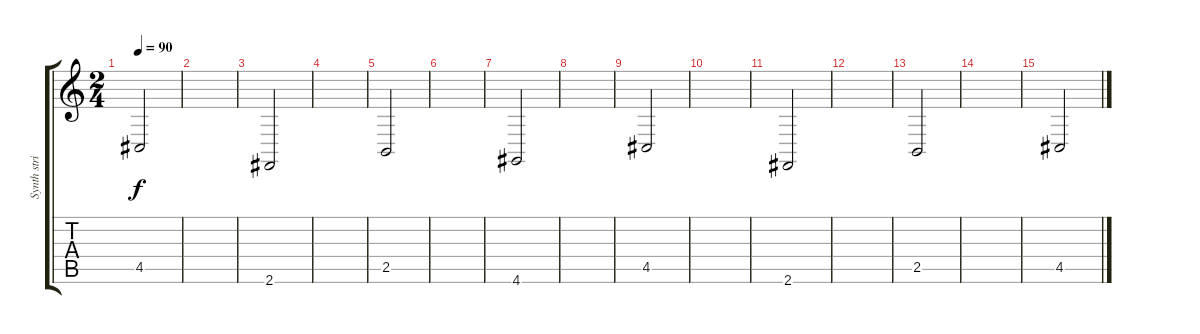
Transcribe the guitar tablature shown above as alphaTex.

\track ("Synth string" "Synth stri") {instrument synthstrings1}
\staff {score tabs}
\tuning (E4 B3 G3 D3 A2 E2) {hide}
\ts (2 4)
\tempo 90
\clef g2
\ks c
4.5.2{dy f} |
|
2.6.2 |
|
2.5.2 |
|
4.6.2 |
|
4.5.2 |
|
2.6.2 |
|
2.5.2 |
|
4.5.2
